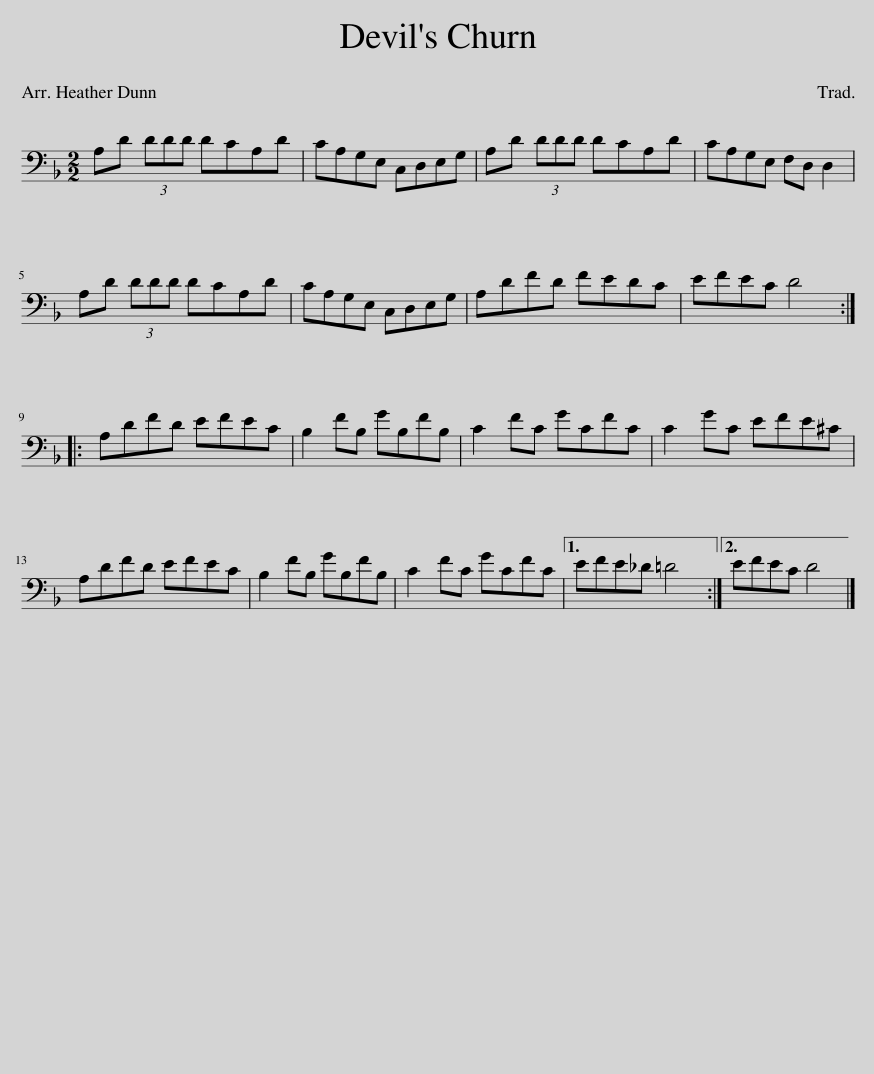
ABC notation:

X:1
L:1/8
M:2/2
I:linebreak $
K:F
V:1 bass
V:1
 A,D (3DDD DCA,D | CA,G,E, C,D,E,G, | A,D (3DDD DCA,D | CA,G,E, F,D, D,2 |$ A,D (3DDD DCA,D | %5
 CA,G,E, C,D,E,G, | A,DFD FEDC | EFEC D4 ::$ A,DFD EFEC | B,2 FB, GB,FB, | %10
 C2 FC GCFC | C2 GC EFE^C |$ A,DFD EFEC | B,2 FB, GB,FB, | C2 FC GCFC | %15
 EFE_D =D4 :| EFEC D4 |] %17
